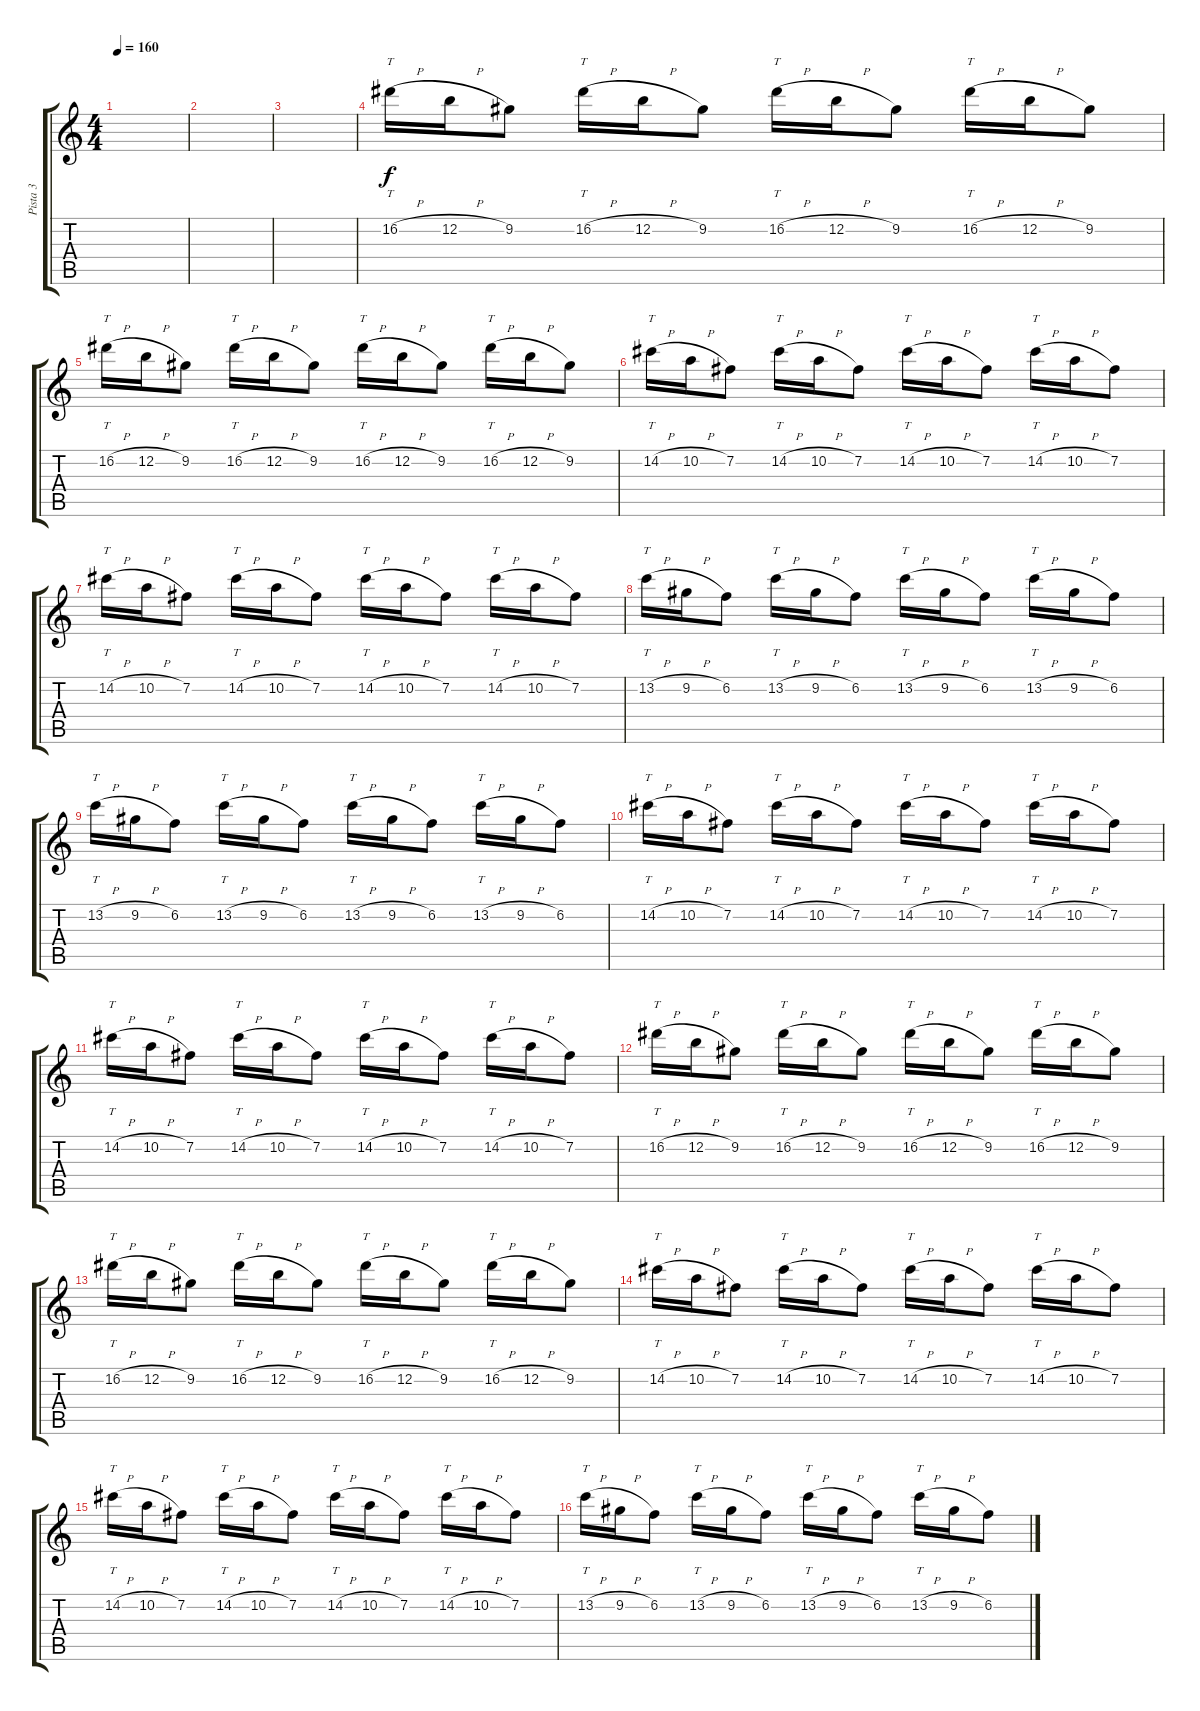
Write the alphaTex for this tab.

\track ("Pista 3" "Pista 3") {instrument distortionguitar}
\staff {score tabs}
\tuning (E4 B3 G3 D3 A2 E2) {hide}
\ts (4 4)
\tempo 160
\clef g2
\ks c
|
|
|
16.2{h}.16{tt balance 0} 12.2{h}.16 9.2.8 16.2{h}.16{tt} 12.2{h}.16 9.2.8 16.2{h}.16{tt} 12.2{h}.16 9.2.8 16.2{h}.16{tt} 12.2{h}.16 9.2.8 |
16.2{h}.16{tt} 12.2{h}.16 9.2.8 16.2{h}.16{tt} 12.2{h}.16 9.2.8 16.2{h}.16{tt} 12.2{h}.16 9.2.8 16.2{h}.16{tt} 12.2{h}.16 9.2.8 |
14.2{h}.16{tt} 10.2{h}.16 7.2.8 14.2{h}.16{tt} 10.2{h}.16 7.2.8 14.2{h}.16{tt} 10.2{h}.16 7.2.8 14.2{h}.16{tt} 10.2{h}.16 7.2.8 |
14.2{h}.16{tt} 10.2{h}.16 7.2.8 14.2{h}.16{tt} 10.2{h}.16 7.2.8 14.2{h}.16{tt} 10.2{h}.16 7.2.8 14.2{h}.16{tt} 10.2{h}.16 7.2.8 |
13.2{h}.16{tt} 9.2{h}.16 6.2.8 13.2{h}.16{tt} 9.2{h}.16 6.2.8 13.2{h}.16{tt} 9.2{h}.16 6.2.8 13.2{h}.16{tt} 9.2{h}.16 6.2.8 |
13.2{h}.16{tt} 9.2{h}.16 6.2.8 13.2{h}.16{tt} 9.2{h}.16 6.2.8 13.2{h}.16{tt} 9.2{h}.16 6.2.8 13.2{h}.16{tt} 9.2{h}.16 6.2.8 |
14.2{h}.16{tt} 10.2{h}.16 7.2.8 14.2{h}.16{tt} 10.2{h}.16 7.2.8 14.2{h}.16{tt} 10.2{h}.16 7.2.8 14.2{h}.16{tt} 10.2{h}.16 7.2.8 |
14.2{h}.16{tt} 10.2{h}.16 7.2.8 14.2{h}.16{tt} 10.2{h}.16 7.2.8 14.2{h}.16{tt} 10.2{h}.16 7.2.8 14.2{h}.16{tt} 10.2{h}.16 7.2.8 |
16.2{h}.16{tt} 12.2{h}.16 9.2.8 16.2{h}.16{tt} 12.2{h}.16 9.2.8 16.2{h}.16{tt} 12.2{h}.16 9.2.8 16.2{h}.16{tt} 12.2{h}.16 9.2.8 |
16.2{h}.16{tt} 12.2{h}.16 9.2.8 16.2{h}.16{tt} 12.2{h}.16 9.2.8 16.2{h}.16{tt} 12.2{h}.16 9.2.8 16.2{h}.16{tt} 12.2{h}.16 9.2.8 |
14.2{h}.16{tt} 10.2{h}.16 7.2.8 14.2{h}.16{tt} 10.2{h}.16 7.2.8 14.2{h}.16{tt} 10.2{h}.16 7.2.8 14.2{h}.16{tt} 10.2{h}.16 7.2.8 |
14.2{h}.16{tt} 10.2{h}.16 7.2.8 14.2{h}.16{tt} 10.2{h}.16 7.2.8 14.2{h}.16{tt} 10.2{h}.16 7.2.8 14.2{h}.16{tt} 10.2{h}.16 7.2.8 |
13.2{h}.16{tt} 9.2{h}.16 6.2.8 13.2{h}.16{tt} 9.2{h}.16 6.2.8 13.2{h}.16{tt} 9.2{h}.16 6.2.8 13.2{h}.16{tt} 9.2{h}.16 6.2.8
